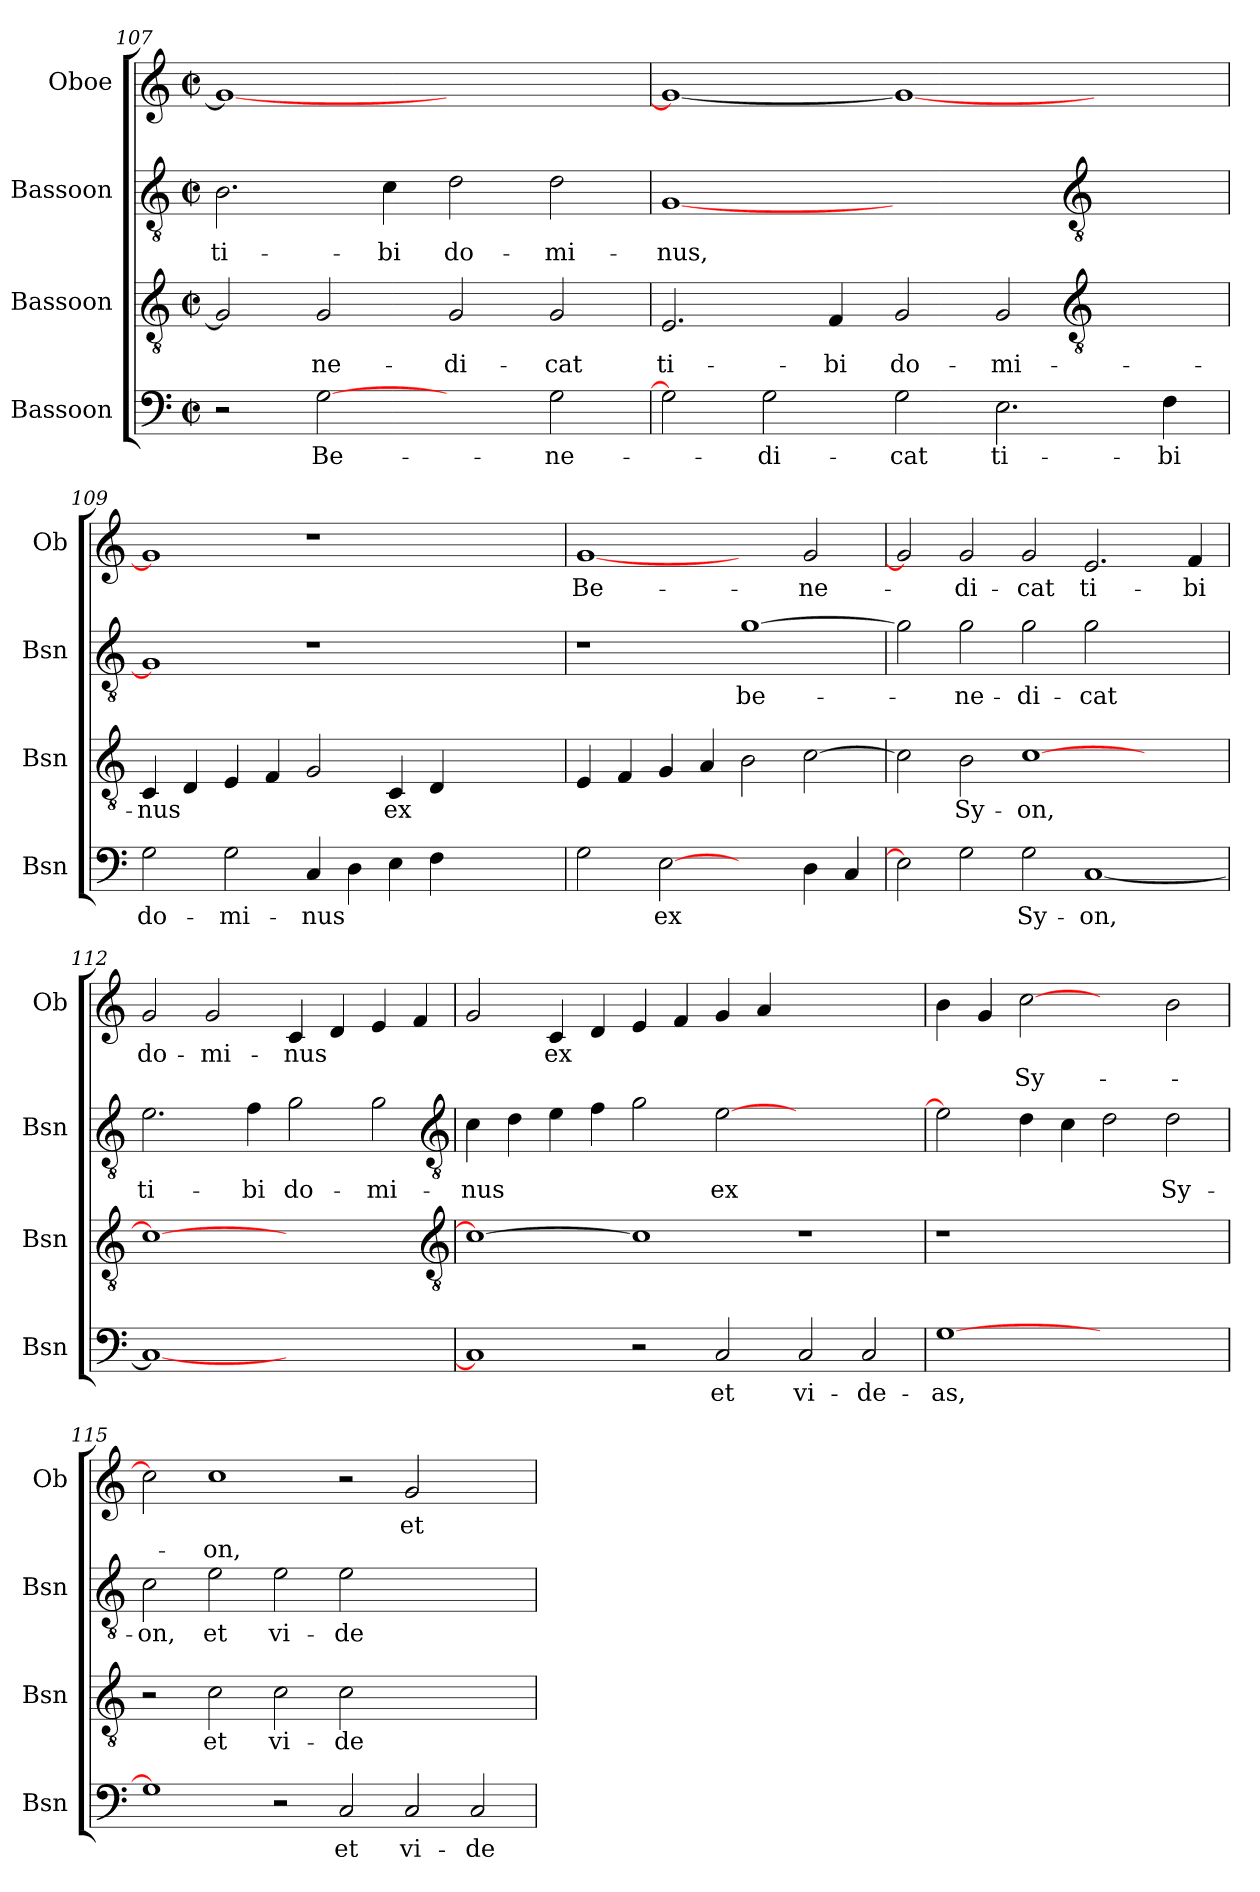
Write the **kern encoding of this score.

**kern	**text	**kern	**text	**kern	**text	**kern	**text	**text
*part4	*part4	*part3	*part3	*part2	*part2	*part1	*part1	*part1
*staff4	*staff4	*staff3	*staff3	*staff2	*staff2	*staff1	*staff1	*staff1
*I"Bassoon	*	*I"Bassoon	*	*I"Bassoon	*	*I"Oboe	*	*
*I'Bsn	*	*I'Bsn	*	*I'Bsn	*	*I'Ob	*	*
*clefF4	*	*clefGv2	*	*clefGv2	*	*clefG2	*	*
*M2/2	*	*M2/2	*	*M2/2	*	*M2/2	*	*
*met(c|)	*	*met(c|)	*	*met(c|)	*	*met(c|)	*	*
=107	=107	=107	=107	=107	=107	=107	=107	=107
!	!	!	!	!	!LO:LY:b	!	!	!
2r	.	2G]	.	2.B	ti-	1g_	.	.
!	!LO:LY:b	!	!LO:LY:b	!	!	!	!	!
[2G	Be-	2G	-ne-	.	.	.	.	.
!	!	!	!	!	!LO:LY:b	!	!	!
.	.	.	.	4c	-bi	.	.	.
!	!	!	!LO:LY:b	!	!LO:LY:b	!	!	!
2ryy	.	2G	-di-	2d	do-	1ryy	.	.
!	!LO:LY:b	!	!LO:LY:b	!	!LO:LY:b	!	!	!
2G	-ne-	2G	-cat	2d	-mi-	.	.	.
=108	=108	=108	=108	=108	=108	=108	=108	=108
!	!	!	!LO:LY:b	!	!LO:LY:b	!	!	!
2G]	.	2.E	ti-	[1G	-nus,	1g_	.	.
!	!LO:LY:b	!	!	!	!	!	!	!
2G	-di-	.	.	.	.	.	.	.
!	!	!	!LO:LY:b	!	!	!	!	!
.	.	4F	-bi	.	.	.	.	.
!	!LO:LY:b	!	!LO:LY:b	!	!	!	!	!
2G	-cat	2G	do-	1ryy	.	1g_	.	.
!	!LO:LY:b	!	!LO:LY:b	!	!	!	!	!
2.E	ti-	2G	-mi-	.	.	.	.	.
*	*	*clefGv2	*	*clefGv2	*	*	*	*
.	.	2ryy	.	2ryy	.	2ryy	.	.
!	!LO:LY:b	!	!	!	!	!	!	!
4F	-bi	.	.	.	.	.	.	.
!!LO:PB:g=z
=109	=109	=109	=109	=109	=109	=109	=109	=109
!	!LO:LY:b	!	!LO:LY:b	!	!	!	!	!
2G	do-	4C	-nus	1G]	.	1g]	.	.
.	.	4D	.	.	.	.	.	.
!	!LO:LY:b	!	!	!	!	!	!	!
2G	-mi-	4E	.	.	.	.	.	.
.	.	4F	.	.	.	.	.	.
!	!LO:LY:b	!	!	!	!	!	!	!
4C	-nus	2G	.	1r	.	1r	.	.
4D	.	.	.	.	.	.	.	.
!	!	!	!LO:LY:b	!	!	!	!	!
4E	.	4C	ex	.	.	.	.	.
4F	.	4D	.	.	.	.	.	.
1ryy	.	1ryy	.	1ryy	.	1ryy	.	.
=110	=110	=110	=110	=110	=110	=110	=110	=110
!	!	!	!	!	!	!	!LO:LY:b	!
2G	.	4E	.	1r	.	[1g	Be-	.
.	.	4F	.	.	.	.	.	.
!	!LO:LY:b	!	!	!	!	!	!	!
[2E	ex	4G	.	.	.	.	.	.
.	.	4A	.	.	.	.	.	.
!	!	!	!	!	!LO:LY:b	!	!	!
2ryy	.	2B	.	[1g	be-	2ryy	.	.
!	!	!	!	!	!	!	!LO:LY:b	!
4D	.	[2c	.	.	.	2g	-ne-	.
4C	.	.	.	.	.	.	.	.
=111	=111	=111	=111	=111	=111	=111	=111	=111
2E]	.	2c]	.	2g]	.	2g]	.	.
!	!	!	!LO:LY:b	!	!LO:LY:b	!	!LO:LY:b	!
2G	.	2B	Sy-	2g	-ne-	2g	-di-	.
!	!LO:LY:b	!	!LO:LY:b	!	!LO:LY:b	!	!LO:LY:b	!
2G	Sy-	[1c	-on,	2g	-di-	2g	-cat	.
!	!LO:LY:b	!	!	!	!LO:LY:b	!	!LO:LY:b	!
[1C	-on,	.	.	2g	-cat	2.e	ti-	.
.	.	2ryy	.	2ryy	.	.	.	.
!	!	!	!	!	!	!	!LO:LY:b	!
.	.	.	.	.	.	4f	-bi	.
=112	=112	=112	=112	=112	=112	=112	=112	=112
!	!	!	!	!	!LO:LY:b	!	!LO:LY:b	!
1C_	.	1c_	.	2.e	ti-	2g	do-	.
!	!	!	!	!	!	!	!LO:LY:b	!
.	.	.	.	.	.	2g	-mi-	.
!	!	!	!	!	!LO:LY:b	!	!	!
.	.	.	.	4f	-bi	.	.	.
!	!	!	!	!	!LO:LY:b	!	!LO:LY:b	!
1ryy	.	1ryy	.	2g	do-	4c	-nus	.
.	.	.	.	.	.	4d	.	.
!	!	!	!	!	!LO:LY:b	!	!	!
.	.	.	.	2g	-mi-	4e	.	.
.	.	.	.	.	.	4f	.	.
*	*	*clefGv2	*	*clefGv2	*	*	*	*
!!LO:LB:g=z
=113	=113	=113	=113	=113	=113	=113	=113	=113
!	!	!	!	!	!LO:LY:b	!	!	!
1C]	.	1c_	.	4c	-nus	2g	.	.
.	.	.	.	4d	.	.	.	.
!	!	!	!	!	!	!	!LO:LY:b	!
.	.	.	.	4e	.	4c	ex	.
.	.	.	.	4f	.	4d	.	.
2r	.	1c]	.	2g	.	4e	.	.
.	.	.	.	.	.	4f	.	.
!	!LO:LY:b	!	!	!	!LO:LY:b	!	!	!
2C	et	.	.	[2e	ex	4g	.	.
.	.	.	.	.	.	4a	.	.
!	!LO:LY:b	!	!	!	!	!	!	!
2C	vi-	1r	.	1ryy	.	1ryy	.	.
!	!LO:LY:b	!	!	!	!	!	!	!
2C	-de-	.	.	.	.	.	.	.
=114	=114	=114	=114	=114	=114	=114	=114	=114
!	!LO:LY:b	!	!	!	!	!	!	!
[1G	-as,	1r	.	2e]	.	4b	.	.
.	.	.	.	.	.	4g	.	.
!	!	!	!	!	!	!	!	!LO:LY:b
.	.	.	.	4d	.	[2cc	.	Sy-
.	.	.	.	4c	.	.	.	.
1ryy	.	1ryy	.	2d	.	2ryy	.	.
!	!	!	!	!	!LO:LY:b	!	!	!
.	.	.	.	2d	Sy-	2b	.	.
=115	=115	=115	=115	=115	=115	=115	=115	=115
!	!	!	!	!	!LO:LY:b	!	!	!
1G]	.	2r	.	2c	-on,	2cc]	.	.
!	!	!	!LO:LY:b	!	!LO:LY:b	!	!	!LO:LY:b
.	.	2c	et	2e	et	1cc	.	-on,
!	!	!	!LO:LY:b	!	!LO:LY:b	!	!	!
2r	.	2c	vi-	2e	vi-	.	.	.
!	!LO:LY:b	!	!LO:LY:b	!	!LO:LY:b	!	!	!
2C	et	2c	-de-	2e	-de-	2r	.	.
!	!LO:LY:b	!	!	!	!	!	!LO:LY:b	!
2C	vi-	1ryy	.	1ryy	.	2g	et	.
!	!LO:LY:b	!	!	!	!	!	!	!
2C	-de-	.	.	.	.	2ryy	.	.
=	=	=	=	=	=	=	=	=
*-	*-	*-	*-	*-	*-	*-	*-	*-
